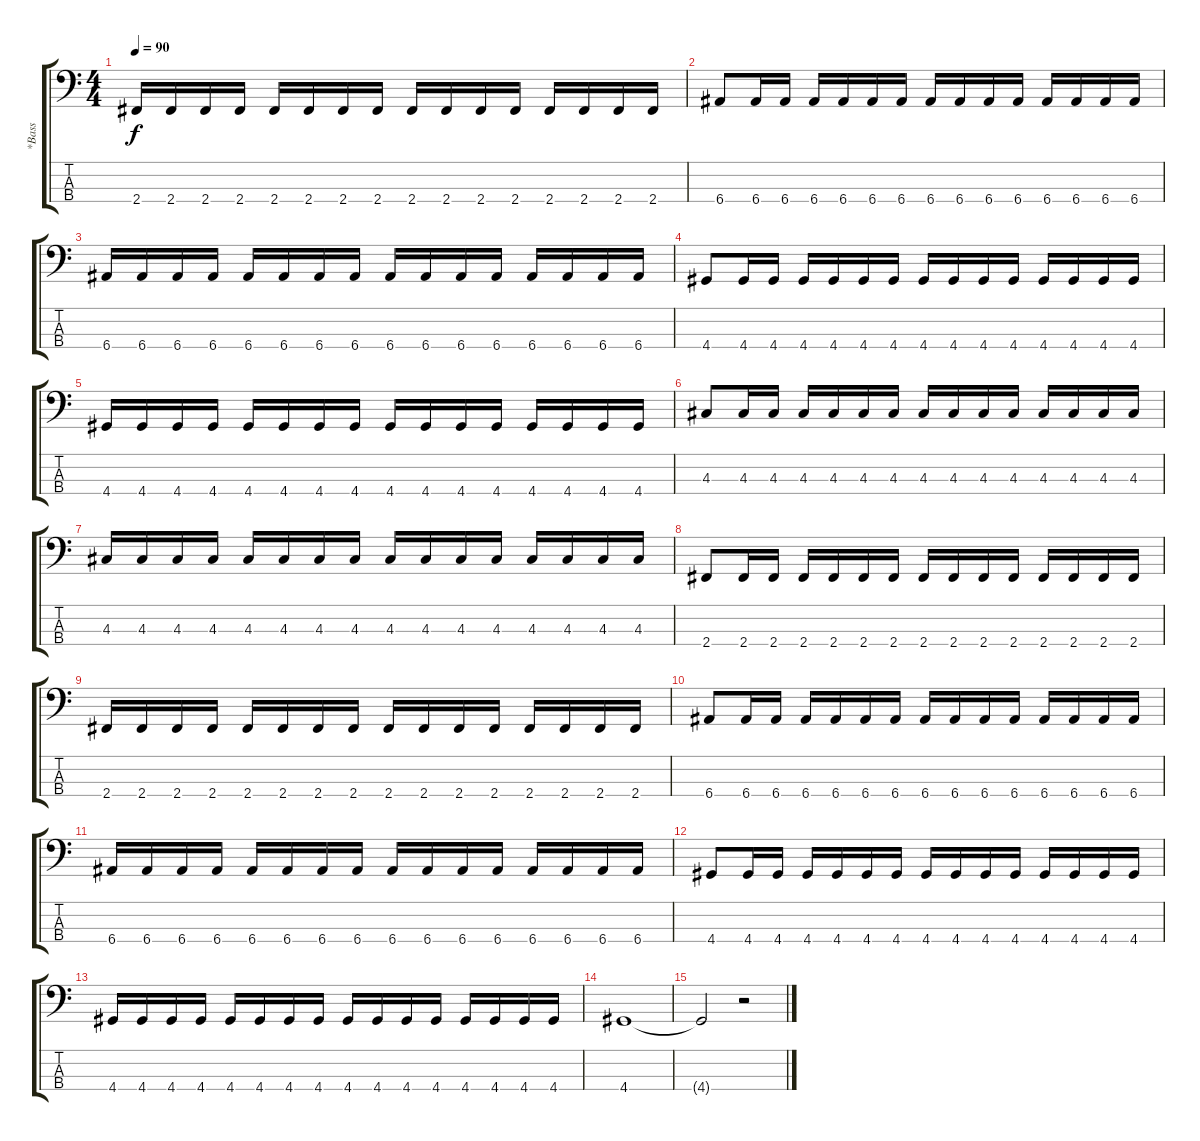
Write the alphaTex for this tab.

\track ("*Bass" "*Bass") {instrument electricbassfinger}
\staff {score tabs}
\tuning (G2 D2 A1 E1) {hide}
\ts (4 4)
\tempo 90
\clef f4
\ks c
2.4.16{dy f} 2.4.16 2.4.16 2.4.16 2.4.16 2.4.16 2.4.16 2.4.16 2.4.16 2.4.16 2.4.16 2.4.16 2.4.16 2.4.16 2.4.16 2.4.16 |
6.4.8 6.4.16 6.4.16 6.4.16 6.4.16 6.4.16 6.4.16 6.4.16 6.4.16 6.4.16 6.4.16 6.4.16 6.4.16 6.4.16 6.4.16 |
6.4.16 6.4.16 6.4.16 6.4.16 6.4.16 6.4.16 6.4.16 6.4.16 6.4.16 6.4.16 6.4.16 6.4.16 6.4.16 6.4.16 6.4.16 6.4.16 |
4.4.8 4.4.16 4.4.16 4.4.16 4.4.16 4.4.16 4.4.16 4.4.16 4.4.16 4.4.16 4.4.16 4.4.16 4.4.16 4.4.16 4.4.16 |
4.4.16 4.4.16 4.4.16 4.4.16 4.4.16 4.4.16 4.4.16 4.4.16 4.4.16 4.4.16 4.4.16 4.4.16 4.4.16 4.4.16 4.4.16 4.4.16 |
4.3.8 4.3.16 4.3.16 4.3.16 4.3.16 4.3.16 4.3.16 4.3.16 4.3.16 4.3.16 4.3.16 4.3.16 4.3.16 4.3.16 4.3.16 |
4.3.16 4.3.16 4.3.16 4.3.16 4.3.16 4.3.16 4.3.16 4.3.16 4.3.16 4.3.16 4.3.16 4.3.16 4.3.16 4.3.16 4.3.16 4.3.16 |
2.4.8 2.4.16 2.4.16 2.4.16 2.4.16 2.4.16 2.4.16 2.4.16 2.4.16 2.4.16 2.4.16 2.4.16 2.4.16 2.4.16 2.4.16 |
2.4.16 2.4.16 2.4.16 2.4.16 2.4.16 2.4.16 2.4.16 2.4.16 2.4.16 2.4.16 2.4.16 2.4.16 2.4.16 2.4.16 2.4.16 2.4.16 |
6.4.8 6.4.16 6.4.16 6.4.16 6.4.16 6.4.16 6.4.16 6.4.16 6.4.16 6.4.16 6.4.16 6.4.16 6.4.16 6.4.16 6.4.16 |
6.4.16 6.4.16 6.4.16 6.4.16 6.4.16 6.4.16 6.4.16 6.4.16 6.4.16 6.4.16 6.4.16 6.4.16 6.4.16 6.4.16 6.4.16 6.4.16 |
4.4.8 4.4.16 4.4.16 4.4.16 4.4.16 4.4.16 4.4.16 4.4.16 4.4.16 4.4.16 4.4.16 4.4.16 4.4.16 4.4.16 4.4.16 |
4.4.16 4.4.16 4.4.16 4.4.16 4.4.16 4.4.16 4.4.16 4.4.16 4.4.16 4.4.16 4.4.16 4.4.16 4.4.16 4.4.16 4.4.16 4.4.16 |
4.4.1 |
4.4{t}.2 r.2
